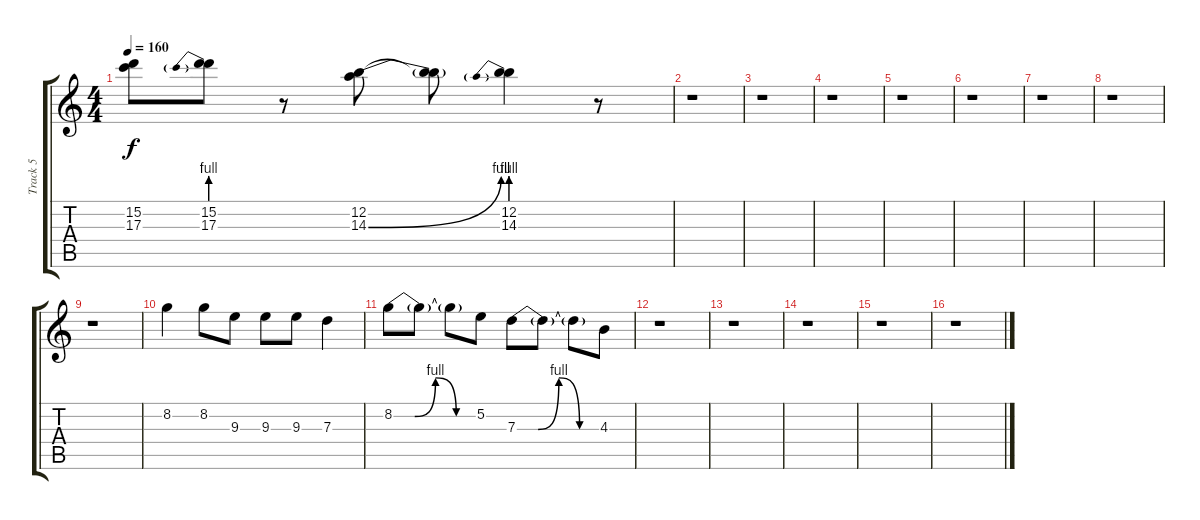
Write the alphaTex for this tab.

\track ("Track 5" "Track 5") {instrument distortionguitar}
\staff {score tabs}
\tuning (E4 B3 G3 D3 A2 E2) {hide}
\ts (4 4)
\tempo 160
\clef g2
\ks c
(15.2{t} 17.3{t}).8{dy f} (15.2 17.3{be (prebend 0 4 60 4)}).8 r.8 (12.2 14.3{be (bend 0 0 60 4)}).8 (12.2{t} 14.3{t}).8 (12.2 14.3{be (prebend 0 4 60 4)}).4 r.8 |
r.1 |
r.1 |
r.1 |
r.1 |
r.1 |
r.1 |
r.1 |
r.1 |
8.2.4 8.2.8 9.3.8 9.3.8 9.3.8 7.3.4 |
8.2{be (custom 0 0 15 0 30 4 45 0 60 0)}.8 8.2{t}.8 8.2{t}.8 5.2.8 7.3{be (custom 0 0 15 0 30 4 45 0 60 0)}.8 7.3{t}.8 7.3{t}.8 4.3.8 |
r.1 |
r.1 |
r.1 |
r.1 |
r.1
